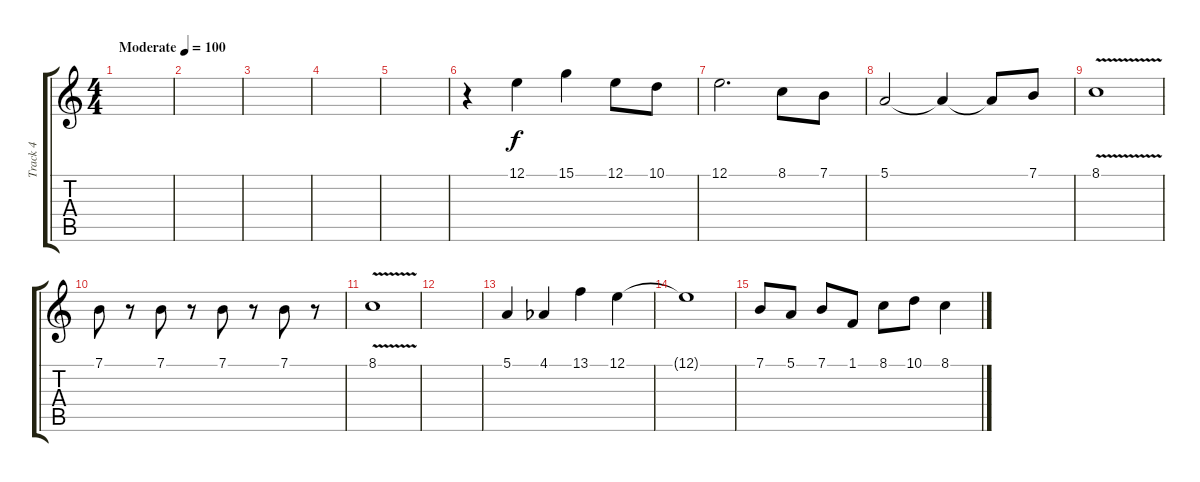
\track ("Track 4" "Track 4") {instrument violin}
\staff {score tabs}
\tuning (E4 B3 G3 D3 A2 E2) {hide}
\ts (4 4)
\tempo (100 "Moderate")
\clef g2
\ks c
|
|
|
|
|
r.4 12.1.4 15.1.4 12.1.8 10.1.8 |
12.1.2{d} 8.1.8 7.1.8 |
5.1.2 5.1{t}.4 5.1{t}.8 7.1.8 |
8.1{v}.1 |
7.1.8 r.8 7.1.8 r.8 7.1.8 r.8 7.1.8 r.8 |
8.1{v}.1 |
|
5.1.4 4.1{acc b}.4 13.1.4 12.1.4 |
12.1{t}.1 |
7.1.8 5.1.8 7.1.8 1.1.8 8.1.8 10.1.8 8.1.4
